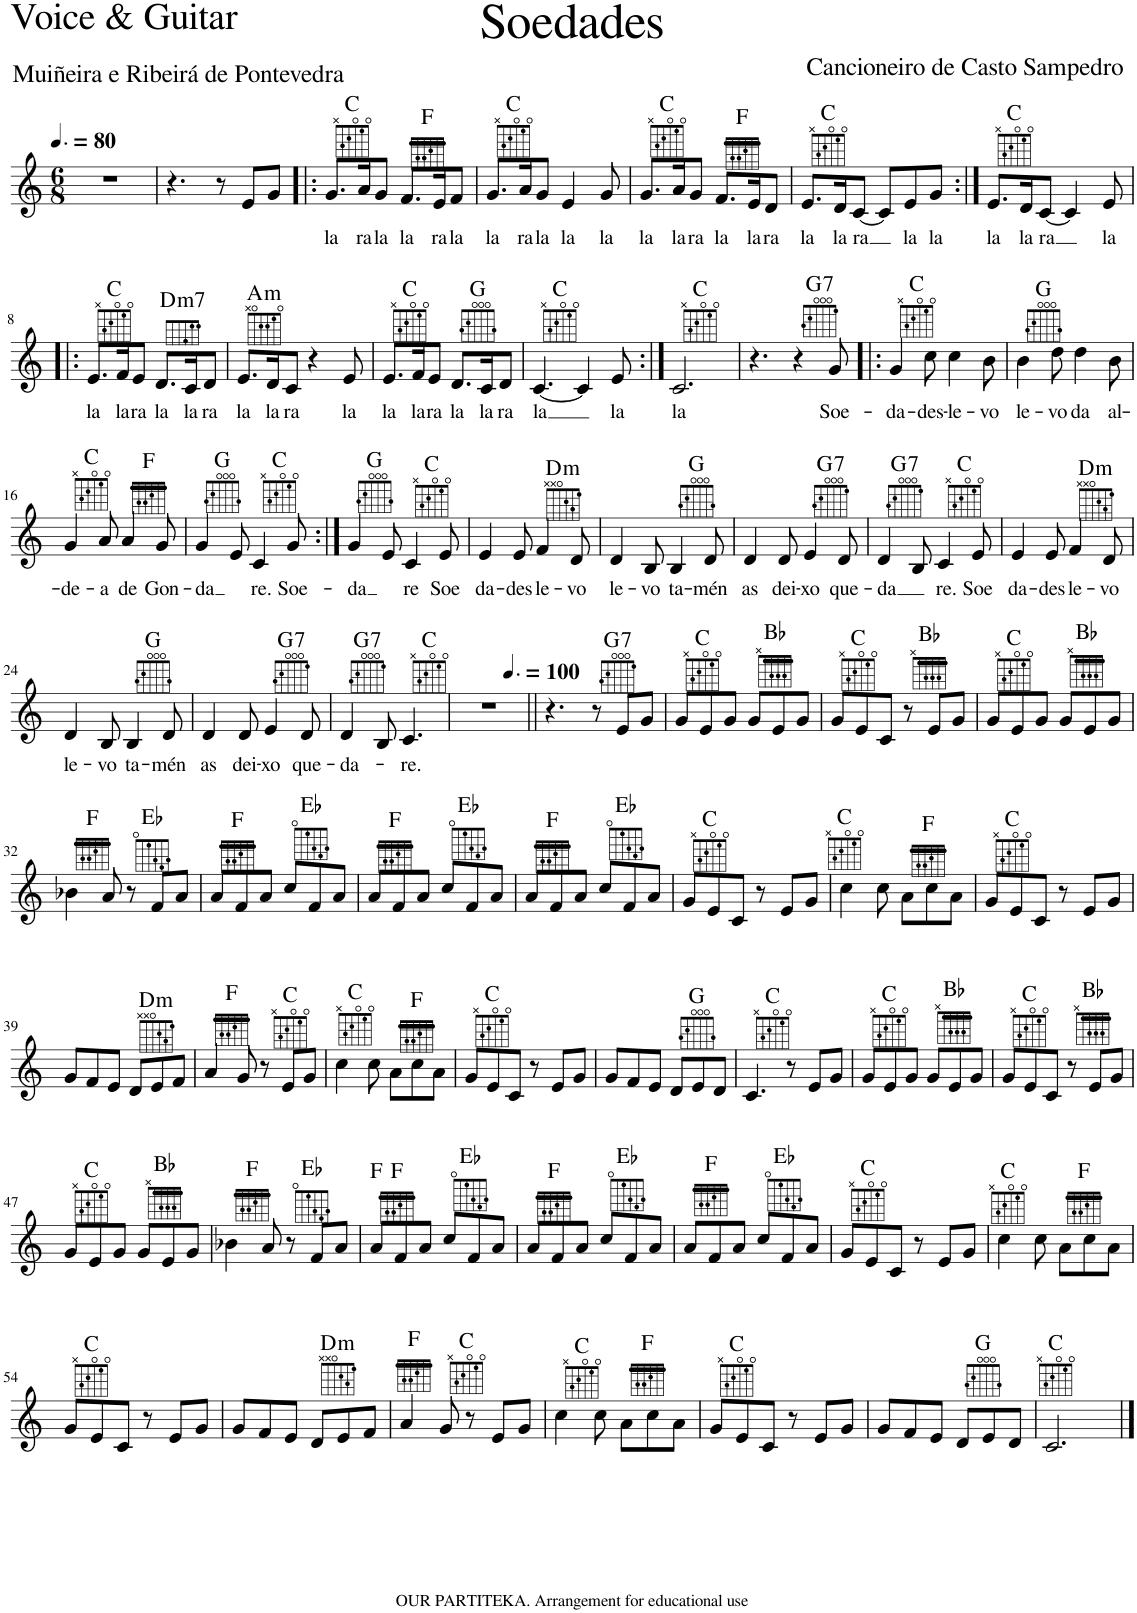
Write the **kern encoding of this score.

**kern	**text	**harte
*part1	*part1	*part1
*staff1	*staff1	*
*I"Voz	*	*
*I'V.	*	*
*clefG2	*	*
*k[]	*	*
*M6/8	*	*
*MM120	*	*
=1	=1	=1
2.r	.	.
=2	=2	=2
4.r	.	.
8r	.	.
8e/L	.	.
8g/J	.	.
=3!|:	=3!|:	=3!|:
!	!LO:LY:b	!
8.g/L	la	C:maj
!	!LO:LY:b	!
16a/K	ra	.
!	!LO:LY:b	!
8g/J	la	.
!	!LO:LY:b	!
8.f/L	la	F:maj
!	!LO:LY:b	!
16e/K	ra	.
!	!LO:LY:b	!
8f/J	la	.
=4	=4	=4
!	!LO:LY:b	!
8.g/L	la	C:maj
!	!LO:LY:b	!
16a/K	ra	.
!	!LO:LY:b	!
8g/J	la	.
!	!LO:LY:b	!
4e/	la	.
!	!LO:LY:b	!
8g/	la	.
=5	=5	=5
!	!LO:LY:b	!
8.g/L	la	C:maj
!	!LO:LY:b	!
16a/K	la	.
!	!LO:LY:b	!
8g/J	ra	.
!	!LO:LY:b	!
8.f/L	la	F:maj
!	!LO:LY:b	!
16e/K	la	.
!	!LO:LY:b	!
8d/J	ra	.
=6	=6	=6
!	!LO:LY:b	!
8.e/L	la	C:maj
!	!LO:LY:b	!
16d/K	la	.
!	!LO:LY:b	!
[8c/J	ra	.
8c/L]	.	.
!	!LO:LY:b	!
8e/	la	.
!	!LO:LY:b	!
8g/J	la	.
=7:|!	=7:|!	=7:|!
!	!LO:LY:b	!
8.e/L	la	C:maj
!	!LO:LY:b	!
16d/K	la	.
!	!LO:LY:b	!
[8c/J	ra	.
4c/]	.	.
!	!LO:LY:b	!
8e/	la	.
!!LO:LB:g=z
=8!|:	=8!|:	=8!|:
!	!LO:LY:b	!
8.e/L	la	C:maj
!	!LO:LY:b	!
16f/K	la	.
!	!LO:LY:b	!
8e/J	ra	.
!	!LO:LY:b	!LO:H:kt=m7
8.d/L	la	D:min7
!	!LO:LY:b	!
16c/K	la	.
!	!LO:LY:b	!
8d/J	ra	.
=9	=9	=9
!	!LO:LY:b	!LO:H:kt=m
8.e/L	la	A:min
!	!LO:LY:b	!
16d/K	la	.
!	!LO:LY:b	!
8c/J	ra	.
4r	.	.
!	!LO:LY:b	!
8e/	la	.
=10	=10	=10
!	!LO:LY:b	!
8.e/L	la	C:maj
!	!LO:LY:b	!
16f/K	la	.
!	!LO:LY:b	!
8e/J	ra	.
!	!LO:LY:b	!
8.d/L	la	G:maj
!	!LO:LY:b	!
16c/K	la	.
!	!LO:LY:b	!
8d/J	ra	.
=11	=11	=11
!	!LO:LY:b	!
[4.c/	la	C:maj
4c/]	.	.
!	!LO:LY:b	!
8e/	la	.
=12:|!	=12:|!	=12:|!
!	!LO:LY:b	!
2.c/	la	C:maj
=13	=13	=13
4.r	.	.
!	!	!LO:H:kt=7
4r	.	G:7
!	!LO:LY:b	!
8g/	Soe-	.
=14!|:	=14!|:	=14!|:
!	!LO:LY:b	!
4g/	-da-	C:maj
!	!LO:LY:b	!
8cc\	-des-	.
!	!LO:LY:b	!
4cc\	-le-	.
!	!LO:LY:b	!
8b\	-vo	.
=15	=15	=15
!	!LO:LY:b	!
4b\	le-	G:maj
!	!LO:LY:b	!
8dd\	-vo	.
!	!LO:LY:b	!
4dd\	da	.
!	!LO:LY:b	!
8b\	al-	.
!!LO:LB:g=z
=16	=16	=16
!	!LO:LY:b	!
4g/	-de-	C:maj
!	!LO:LY:b	!
8a/	-a	.
!	!LO:LY:b	!
4a/	de	F:maj
!	!LO:LY:b	!
8g/	Gon-	.
=17	=17	=17
!	!LO:LY:b	!
4g/	-da	G:maj
8e/	.	.
!	!LO:LY:b	!
4c/	re.	C:maj
!	!LO:LY:b	!
8g/	Soe-	.
=18:|!	=18:|!	=18:|!
!	!LO:LY:b	!
4g/	-da	G:maj
8e/	.	.
!	!LO:LY:b	!
4c/	re	C:maj
!	!LO:LY:b	!
8e/	Soe	.
=19	=19	=19
!	!LO:LY:b	!
4e/	da-	.
!	!LO:LY:b	!
8e/	-des	.
!	!LO:LY:b	!LO:H:kt=m
4f/	le-	D:min
!	!LO:LY:b	!
8d/	-vo	.
=20	=20	=20
!	!LO:LY:b	!
4d/	le-	.
!	!LO:LY:b	!
8B/	-vo	.
!	!LO:LY:b	!
4B/	ta-	G:maj
!	!LO:LY:b	!
8d/	-mén	.
=21	=21	=21
!	!LO:LY:b	!
4d/	as	.
!	!LO:LY:b	!
8d/	dei-	.
!	!LO:LY:b	!LO:H:kt=7
4e/	-xo	G:7
!	!LO:LY:b	!
8d/	que-	.
=22	=22	=22
!	!LO:LY:b	!LO:H:kt=7
4d/	-da	G:7
8B/	.	.
!	!LO:LY:b	!
4c/	re.	C:maj
!	!LO:LY:b	!
8e/	Soe	.
=23	=23	=23
!	!LO:LY:b	!
4e/	da-	.
!	!LO:LY:b	!
8e/	-des	.
!	!LO:LY:b	!LO:H:kt=m
4f/	le-	D:min
!	!LO:LY:b	!
8d/	-vo	.
!!LO:LB:g=z
=24	=24	=24
!	!LO:LY:b	!
4d/	le-	.
!	!LO:LY:b	!
8B/	-vo	.
!	!LO:LY:b	!
4B/	ta-	G:maj
!	!LO:LY:b	!
8d/	-mén	.
=25	=25	=25
!	!LO:LY:b	!
4d/	as	.
!	!LO:LY:b	!
8d/	dei-	.
!	!LO:LY:b	!LO:H:kt=7
4e/	-xo	G:7
!	!LO:LY:b	!
8d/	que-	.
=26	=26	=26
!	!LO:LY:b	!LO:H:kt=7
4d/	-da-	G:7
8B/	.	.
!	!LO:LY:b	!
4.c/	-re.	C:maj
=27	=27	=27
2.r	.	.
=28||	=28||	=28||
*MM150	*	*
4.r	.	.
!	!	!LO:H:kt=7
8r	.	G:7
8e/L	.	.
8g/J	.	.
=29	=29	=29
8g/L	.	C:maj
8e/	.	.
8g/J	.	.
8g/L	.	Bb:maj
8e/	.	.
8g/J	.	.
=30	=30	=30
8g/L	.	C:maj
8e/	.	.
8c/J	.	.
8r	.	Bb:maj
8e/L	.	.
8g/J	.	.
=31	=31	=31
8g/L	.	C:maj
8e/	.	.
8g/J	.	.
8g/L	.	Bb:maj
8e/	.	.
8g/J	.	.
!!LO:LB:g=z
=32	=32	=32
4b-X\	.	F:maj
8a/	.	.
8r	.	Eb:maj
8f/L	.	.
8a/J	.	.
=33	=33	=33
8a/L	.	F:maj
8f/	.	.
8a/J	.	.
8cc/L	.	Eb:maj
8f/	.	.
8a/J	.	.
=34	=34	=34
8a/L	.	F:maj
8f/	.	.
8a/J	.	.
8cc/L	.	Eb:maj
8f/	.	.
8a/J	.	.
=35	=35	=35
8a/L	.	F:maj
8f/	.	.
8a/J	.	.
8cc/L	.	Eb:maj
8f/	.	.
8a/J	.	.
=36	=36	=36
8g/L	.	C:maj
8e/	.	.
8c/J	.	.
8r	.	.
8e/L	.	.
8g/J	.	.
=37	=37	=37
4cc\	.	C:maj
8cc\	.	.
8a\L	.	F:maj
8cc\	.	.
8a\J	.	.
=38	=38	=38
8g/L	.	C:maj
8e/	.	.
8c/J	.	.
8r	.	.
8e/L	.	.
8g/J	.	.
!!LO:LB:g=z
=39	=39	=39
8g/L	.	.
8f/	.	.
8e/J	.	.
!	!	!LO:H:kt=m
8d/L	.	D:min
8e/	.	.
8f/J	.	.
=40	=40	=40
4a/	.	F:maj
8g/	.	C:maj
8r	.	.
8e/L	.	.
8g/J	.	.
=41	=41	=41
4cc\	.	C:maj
8cc\	.	.
8a\L	.	F:maj
8cc\	.	.
8a\J	.	.
=42	=42	=42
8g/L	.	C:maj
8e/	.	.
8c/J	.	.
8r	.	.
8e/L	.	.
8g/J	.	.
=43	=43	=43
8g/L	.	.
8f/	.	.
8e/J	.	.
8d/L	.	G:maj
8e/	.	.
8d/J	.	.
=44	=44	=44
4.c/	.	C:maj
8r	.	.
8e/L	.	.
8g/J	.	.
=45	=45	=45
8g/L	.	C:maj
8e/	.	.
8g/J	.	.
8g/L	.	Bb:maj
8e/	.	.
8g/J	.	.
=46	=46	=46
8g/L	.	C:maj
8e/	.	.
8c/J	.	.
8r	.	Bb:maj
8e/L	.	.
8g/J	.	.
!!LO:LB:g=z
=47	=47	=47
8g/L	.	C:maj
8e/	.	.
8g/J	.	.
8g/L	.	Bb:maj
8e/	.	.
8g/J	.	.
=48	=48	=48
4b-X\	.	F:maj
8a/	.	.
8r	.	Eb:maj
8f/L	.	.
8a/J	.	.
=49	=49	=49
8a/L	.	F:maj F:maj
8f/	.	.
8a/J	.	.
8cc/L	.	Eb:maj
8f/	.	.
8a/J	.	.
=50	=50	=50
8a/L	.	F:maj
8f/	.	.
8a/J	.	.
8cc/L	.	Eb:maj
8f/	.	.
8a/J	.	.
=51	=51	=51
8a/L	.	F:maj
8f/	.	.
8a/J	.	.
8cc/L	.	Eb:maj
8f/	.	.
8a/J	.	.
=52	=52	=52
8g/L	.	C:maj
8e/	.	.
8c/J	.	.
8r	.	.
8e/L	.	.
8g/J	.	.
=53	=53	=53
4cc\	.	C:maj
8cc\	.	.
8a\L	.	F:maj
8cc\	.	.
8a\J	.	.
!!LO:LB:g=z
=54	=54	=54
8g/L	.	C:maj
8e/	.	.
8c/J	.	.
8r	.	.
8e/L	.	.
8g/J	.	.
=55	=55	=55
8g/L	.	.
8f/	.	.
8e/J	.	.
!	!	!LO:H:kt=m
8d/L	.	D:min
8e/	.	.
8f/J	.	.
=56	=56	=56
4a/	.	F:maj
8g/	.	C:maj
8r	.	.
8e/L	.	.
8g/J	.	.
=57	=57	=57
4cc\	.	C:maj
8cc\	.	.
8a\L	.	F:maj
8cc\	.	.
8a\J	.	.
=58	=58	=58
8g/L	.	C:maj
8e/	.	.
8c/J	.	.
8r	.	.
8e/L	.	.
8g/J	.	.
=59	=59	=59
8g/L	.	.
8f/	.	.
8e/J	.	.
8d/L	.	G:maj
8e/	.	.
8d/J	.	.
=60	=60	=60
2.c/	.	C:maj
==	==	==
*-	*-	*-
